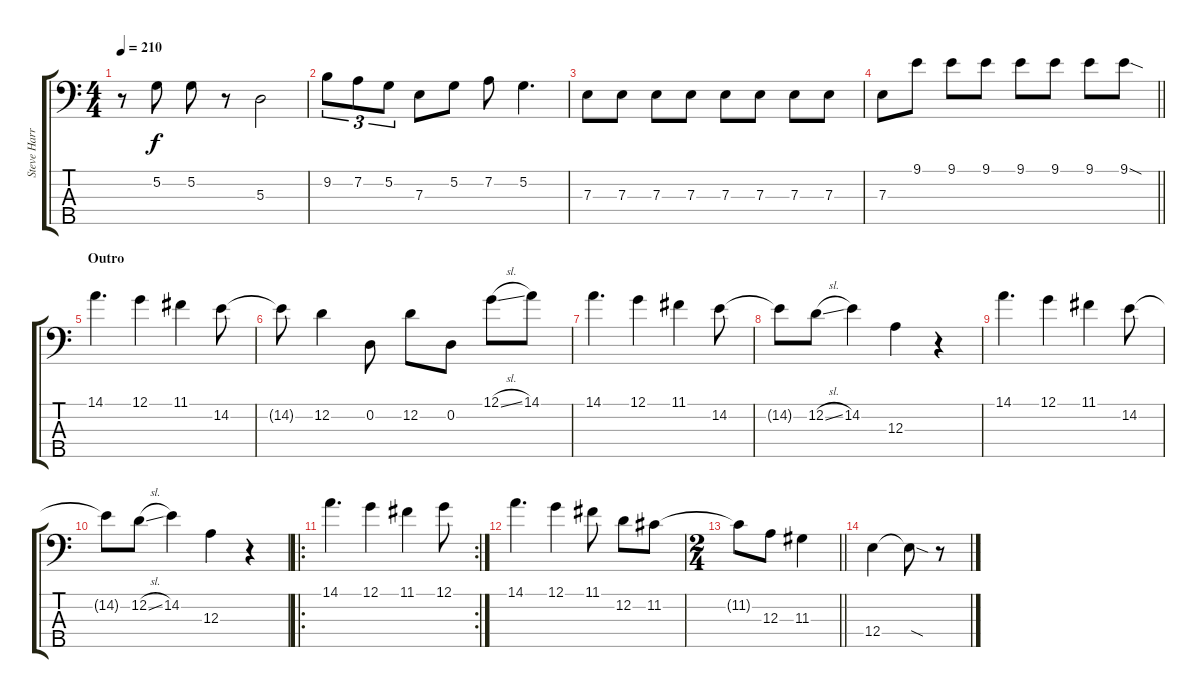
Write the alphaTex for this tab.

\track ("Steve Harris" "Steve Harr") {instrument electricbassfinger}
\staff {score tabs}
\tuning (G2 D2 A1 E1 B0) {hide}
\ts (4 4)
\tempo 210
\clef f4
\ks c
r.8{dy f} 5.2.8 5.2.8 r.8 5.3.2 |
9.2.8{tu (3 2)} 7.2.8{tu (3 2)} 5.2.8{tu (3 2)} 7.3.8 5.2.8 7.2.8 5.2.4{d} |
7.3.8 7.3.8 7.3.8 7.3.8 7.3.8 7.3.8 7.3.8 7.3.8 |
\barLineRight lightlight
7.3.8 9.1.8 9.1.8 9.1.8 9.1.8 9.1.8 9.1.8 9.1{sod}.8 |
\section ("" "Outro")
14.1.4{d} 12.1.4 11.1.4 14.2.8 |
14.2{t}.8 12.2.4 0.2.8 12.2.8 0.2.8 12.1{sl}.8 14.1.8 |
14.1.4{d} 12.1.4 11.1.4 14.2.8 |
14.2{t}.8 12.2{sl}.8 14.2.4 12.3.4 r.4 |
14.1.4{d} 12.1.4 11.1.4 14.2.8 |
14.2{t}.8 12.2{sl}.8 14.2.4 12.3.4 r.4 |
\ro
\rc 2
14.1.4{d} 12.1.4 11.1.4 12.1.8 |
14.1.4{d} 12.1.4 11.1.8 12.2.8 11.2.8 |
\ts (2 4)
\barLineRight lightlight
11.2{t}.8 12.3.8 11.3.4 |
12.4.4 12.4{sod t}.8 r.8
